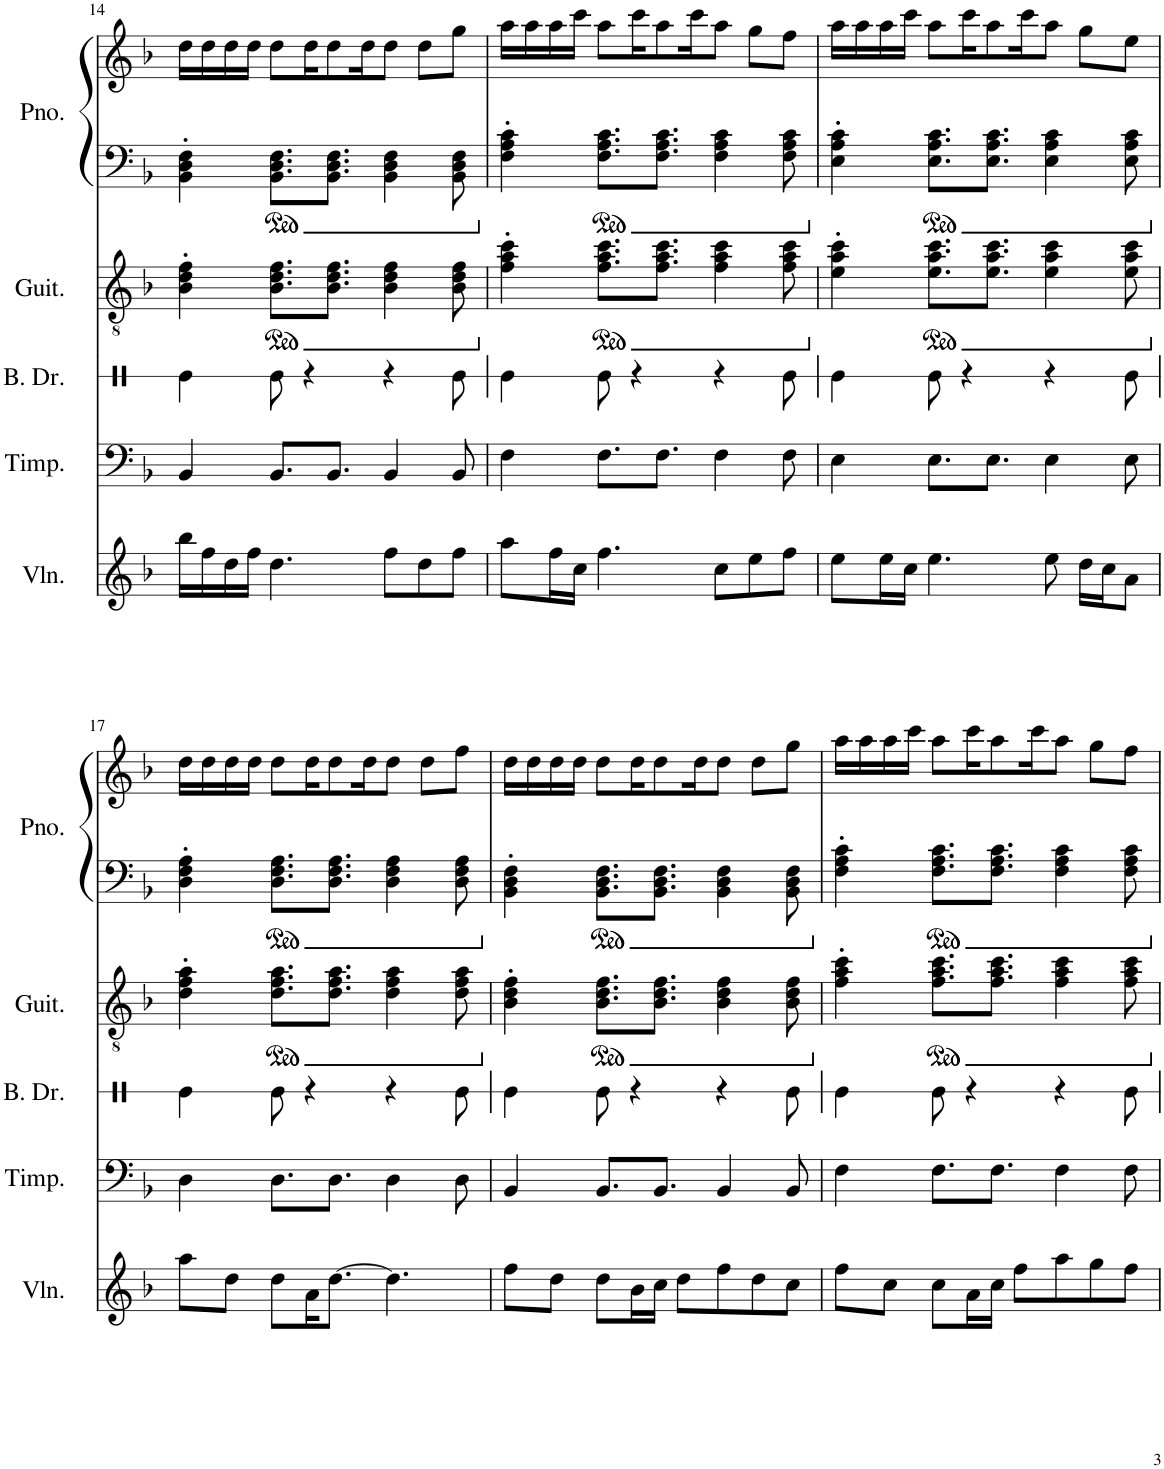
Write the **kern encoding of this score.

**kern	**kern	**kern	**kern	**kern	**kern
*part5	*part4	*part3	*part2	*part1	*part1
*staff6	*staff5	*staff4	*staff3	*staff2	*staff1
*I"Violin	*I"Timpani	*I"Bass Drum	*I"Classical Guitar	*I"Piano	*
*I'Vln.	*I'Timp.	*I'B. Dr.	*I'Guit.	*I'Pno.	*
!!LO:PB:g=z
*clefG2	*clefF4	*clefX	*clefGv2	*clefF4	*clefG2
*k[b-]	*k[b-]	*k[]	*k[b-]	*k[b-]	*k[b-]
*M4/4	*M4/4	*M4/4	*M4/4	*M4/4	*M4/4
=14	=14	=14	=14	=14	=14
16bb-\LL	4BB-/	4Re\	4B-\' 4d\' 4f\'	4BB-\' 4D\' 4F\'	16dd\LL
16ff\	.	.	.	.	16dd\
16dd\	.	.	.	.	16dd\
16ff\JJ	.	.	.	.	16dd\JJ
*	*	*	*ped	*	*
4.dd\	8.BB-/L	8Re\	8.B-\ 8.d\ 8.f\L	8.BB-\ 8.D\ 8.F\L	8dd\L
.	.	4r	.	.	16dd\K
*	*	*	*ped	*	*
.	8.BB-/J	.	8.B-\ 8.d\ 8.f\J	8.BB-\ 8.D\ 8.F\J	8dd\
.	.	.	.	.	16dd\K
8ff\L	4BB-/	4r	4B-\ 4d\ 4f\	4BB-\ 4D\ 4F\	8dd\J
8dd\	.	.	.	.	8dd\L
8ff\J	8BB-/	8Re\	8B-\ 8d\ 8f\	8BB-\ 8D\ 8F\	8gg\J
=15	=15	=15	=15	=15	=15
*	*	*	*Xped	*	*
*	*	*	*Xped	*	*
8aa\L	4F\	4Re\	4f\' 4a\' 4cc\'	4F\' 4A\' 4c\'	16aa\LL
.	.	.	.	.	16aa\
16ff\L	.	.	.	.	16aa\
16cc\JJ	.	.	.	.	16ccc\JJ
*	*	*	*ped	*	*
4.ff\	8.F\L	8Re\	8.f\ 8.a\ 8.cc\L	8.F\ 8.A\ 8.c\L	8aa\L
.	.	4r	.	.	16ccc\K
*	*	*	*ped	*	*
.	8.F\J	.	8.f\ 8.a\ 8.cc\J	8.F\ 8.A\ 8.c\J	8aa\
.	.	.	.	.	16ccc\K
8cc\L	4F\	4r	4f\ 4a\ 4cc\	4F\ 4A\ 4c\	8aa\J
8ee\	.	.	.	.	8gg\L
8ff\J	8F\	8Re\	8f\ 8a\ 8cc\	8F\ 8A\ 8c\	8ff\J
=16	=16	=16	=16	=16	=16
*	*	*	*Xped	*	*
*	*	*	*Xped	*	*
8ee\L	4E\	4Re\	4e\' 4a\' 4cc\'	4E\' 4A\' 4c\'	16aa\LL
.	.	.	.	.	16aa\
16ee\L	.	.	.	.	16aa\
16cc\JJ	.	.	.	.	16ccc\JJ
*	*	*	*ped	*	*
4.ee\	8.E\L	8Re\	8.e\ 8.a\ 8.cc\L	8.E\ 8.A\ 8.c\L	8aa\L
.	.	4r	.	.	16ccc\K
*	*	*	*ped	*	*
.	8.E\J	.	8.e\ 8.a\ 8.cc\J	8.E\ 8.A\ 8.c\J	8aa\
.	.	.	.	.	16ccc\K
8ee\	4E\	4r	4e\ 4a\ 4cc\	4E\ 4A\ 4c\	8aa\J
16dd\LL	.	.	.	.	8gg\L
16cc\J	.	.	.	.	.
8a\J	8E\	8Re\	8e\ 8a\ 8cc\	8E\ 8A\ 8c\	8ee\J
!!LO:LB:g=z
=17	=17	=17	=17	=17	=17
*	*	*	*Xped	*	*
*	*	*	*Xped	*	*
8aa\L	4D\	4Re\	4d\' 4f\' 4a\'	4D\' 4F\' 4A\'	16dd\LL
.	.	.	.	.	16dd\
8dd\J	.	.	.	.	16dd\
.	.	.	.	.	16dd\JJ
*	*	*	*ped	*	*
8dd\L	8.D\L	8Re\	8.d\ 8.f\ 8.a\L	8.D\ 8.F\ 8.A\L	8dd\L
16a\K	.	4r	.	.	16dd\K
*	*	*	*ped	*	*
[8.dd\J	8.D\J	.	8.d\ 8.f\ 8.a\J	8.D\ 8.F\ 8.A\J	8dd\
.	.	.	.	.	16dd\K
4.dd\]	4D\	4r	4d\ 4f\ 4a\	4D\ 4F\ 4A\	8dd\J
.	.	.	.	.	8dd\L
.	8D\	8Re\	8d\ 8f\ 8a\	8D\ 8F\ 8A\	8ff\J
=18	=18	=18	=18	=18	=18
*	*	*	*Xped	*	*
*	*	*	*Xped	*	*
8ff\L	4BB-/	4Re\	4B-\' 4d\' 4f\'	4BB-\' 4D\' 4F\'	16dd\LL
.	.	.	.	.	16dd\
8dd\J	.	.	.	.	16dd\
.	.	.	.	.	16dd\JJ
*	*	*	*ped	*	*
8dd\L	8.BB-/L	8Re\	8.B-\ 8.d\ 8.f\L	8.BB-\ 8.D\ 8.F\L	8dd\L
16b-\L	.	4r	.	.	16dd\K
*	*	*	*ped	*	*
16cc\JJ	8.BB-/J	.	8.B-\ 8.d\ 8.f\J	8.BB-\ 8.D\ 8.F\J	8dd\
8dd\L	.	.	.	.	.
.	.	.	.	.	16dd\K
8ff\	4BB-/	4r	4B-\ 4d\ 4f\	4BB-\ 4D\ 4F\	8dd\J
8dd\	.	.	.	.	8dd\L
8cc\J	8BB-/	8Re\	8B-\ 8d\ 8f\	8BB-\ 8D\ 8F\	8gg\J
=19	=19	=19	=19	=19	=19
*	*	*	*Xped	*	*
*	*	*	*Xped	*	*
8ff\L	4F\	4Re\	4f\' 4a\' 4cc\'	4F\' 4A\' 4c\'	16aa\LL
.	.	.	.	.	16aa\
8cc\J	.	.	.	.	16aa\
.	.	.	.	.	16ccc\JJ
*	*	*	*ped	*	*
8cc\L	8.F\L	8Re\	8.f\ 8.a\ 8.cc\L	8.F\ 8.A\ 8.c\L	8aa\L
16a\L	.	4r	.	.	16ccc\K
*	*	*	*ped	*	*
16cc\JJ	8.F\J	.	8.f\ 8.a\ 8.cc\J	8.F\ 8.A\ 8.c\J	8aa\
8ff\L	.	.	.	.	.
.	.	.	.	.	16ccc\K
8aa\	4F\	4r	4f\ 4a\ 4cc\	4F\ 4A\ 4c\	8aa\J
8gg\	.	.	.	.	8gg\L
8ff\J	8F\	8Re\	8f\ 8a\ 8cc\	8F\ 8A\ 8c\	8ff\J
*	*	*	*Xped	*	*
*	*	*	*Xped	*	*
=	=	=	=	=	=
*-	*-	*-	*-	*-	*-
